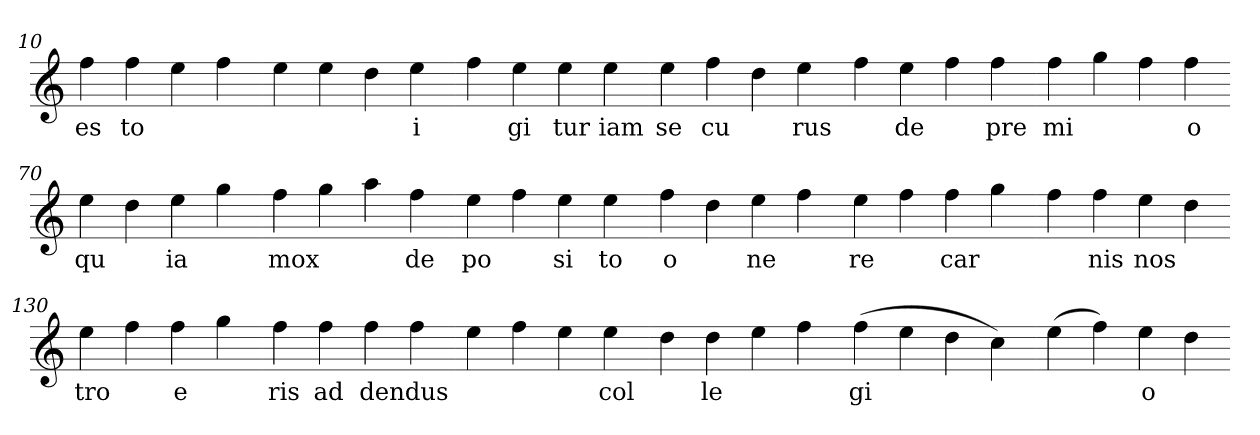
**kern	**text
*part1	*part1
*staff1	*staff1
*clefG2	*
=10.	=10.
4ff	es
4ff	to
4ee	.
4ff	.
=20.-	=20.-
4ee	.
4ee	.
4dd	.
4ee	i
=30.-	=30.-
4ff	.
4ee	gi
4ee	tur
4ee	iam
=40.-	=40.-
4ee	se
4ff	cu
4dd	.
4ee	rus
=50.-	=50.-
4ff	.
4ee	de
4ff	.
4ff	pre
=60.-	=60.-
4ff	mi
4gg	.
4ff	.
4ff	o
=70.-	=70.-
4ee	qu
4dd	.
4ee	ia
4gg	.
=80.-	=80.-
4ff	mox
4gg	.
4aa	.
4ff	de
=90.-	=90.-
4ee	po
4ff	.
4ee	si
4ee	to
=100.-	=100.-
4ff	o
4dd	.
4ee	ne
4ff	.
=110.-	=110.-
4ee	re
4ff	.
4ff	car
4gg	.
=120.-	=120.-
4ff	.
4ff	nis
4ee	nos
4dd	.
=130.-	=130.-
4ee	tro
4ff	.
4ff	e
4gg	.
=140.-	=140.-
4ff	ris
4ff	ad
4ff	den
4ff	dus
=150.-	=150.-
4ee	.
4ff	.
4ee	.
4ee	col
=160.-	=160.-
4dd	.
4dd	le
4ee	.
4ff	.
=170.-	=170.-
(>4ff	gi
4ee	.
4dd	.
4cc)	.
=180.-	=180.-
(>4ee	.
4ff)	.
4ee	o
4dd	.
=-	=-
*-	*-
